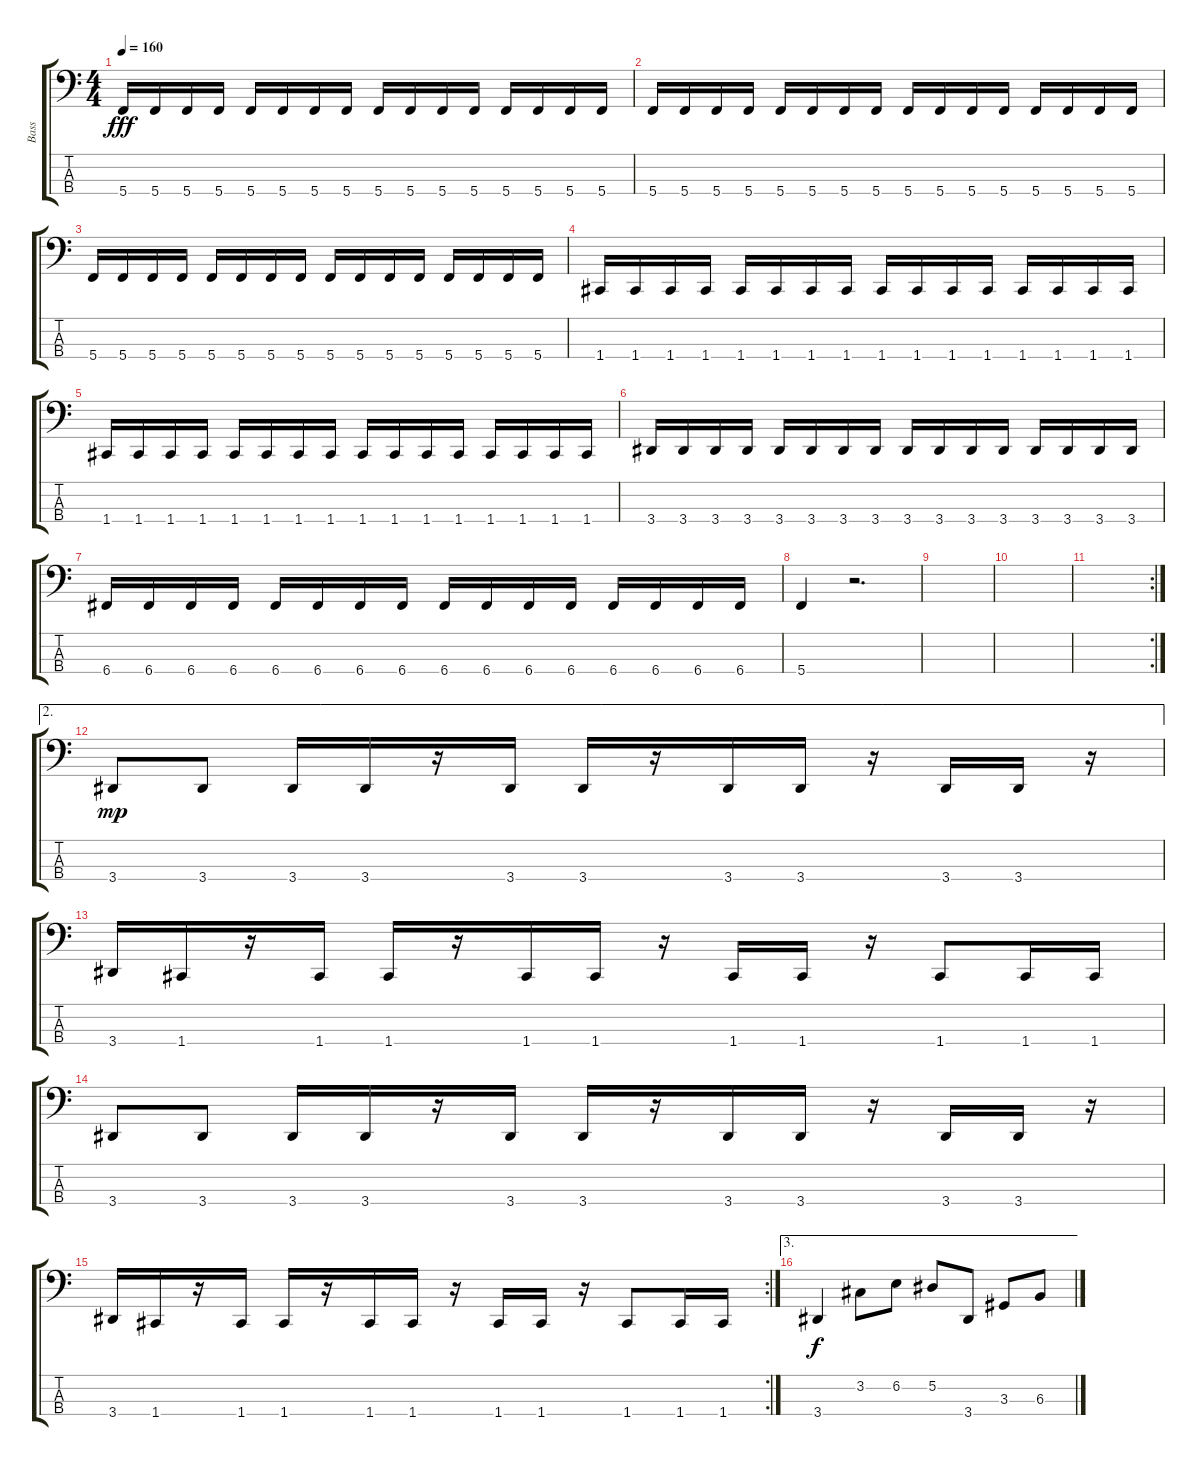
\track ("Bass" "Bass") {instrument electricbassfinger}
\staff {score tabs}
\tuning (Eb2 Bb1 F1 C1) {hide}
\ts (4 4)
\tempo 160
\clef f4
\ks c
5.4.16{dy fff} 5.4.16 5.4.16 5.4.16 5.4.16 5.4.16 5.4.16 5.4.16 5.4.16 5.4.16 5.4.16 5.4.16 5.4.16 5.4.16 5.4.16 5.4.16 |
5.4.16 5.4.16 5.4.16 5.4.16 5.4.16 5.4.16 5.4.16 5.4.16 5.4.16 5.4.16 5.4.16 5.4.16 5.4.16 5.4.16 5.4.16 5.4.16 |
5.4.16 5.4.16 5.4.16 5.4.16 5.4.16 5.4.16 5.4.16 5.4.16 5.4.16 5.4.16 5.4.16 5.4.16 5.4.16 5.4.16 5.4.16 5.4.16 |
1.4.16 1.4.16 1.4.16 1.4.16 1.4.16 1.4.16 1.4.16 1.4.16 1.4.16 1.4.16 1.4.16 1.4.16 1.4.16 1.4.16 1.4.16 1.4.16 |
1.4.16 1.4.16 1.4.16 1.4.16 1.4.16 1.4.16 1.4.16 1.4.16 1.4.16 1.4.16 1.4.16 1.4.16 1.4.16 1.4.16 1.4.16 1.4.16 |
3.4.16 3.4.16 3.4.16 3.4.16 3.4.16 3.4.16 3.4.16 3.4.16 3.4.16 3.4.16 3.4.16 3.4.16 3.4.16 3.4.16 3.4.16 3.4.16 |
6.4.16 6.4.16 6.4.16 6.4.16 6.4.16 6.4.16 6.4.16 6.4.16 6.4.16 6.4.16 6.4.16 6.4.16 6.4.16 6.4.16 6.4.16 6.4.16 |
5.4.4 r.2{d} |
|
|
\rc 2
|
\ae 2
3.4.8{dy mp} 3.4.8 3.4.16 3.4.16 r.16 3.4.16 3.4.16 r.16 3.4.16 3.4.16 r.16 3.4.16 3.4.16 r.16 |
3.4.16 1.4.16 r.16 1.4.16 1.4.16 r.16 1.4.16 1.4.16 r.16 1.4.16 1.4.16 r.16 1.4.8 1.4.16 1.4.16 |
3.4.8 3.4.8 3.4.16 3.4.16 r.16 3.4.16 3.4.16 r.16 3.4.16 3.4.16 r.16 3.4.16 3.4.16 r.16 |
\rc 2
3.4.16 1.4.16 r.16 1.4.16 1.4.16 r.16 1.4.16 1.4.16 r.16 1.4.16 1.4.16 r.16 1.4.8 1.4.16 1.4.16 |
\ae 3
3.4.4{dy f} 3.2.8 6.2.8 5.2.8 3.4.8 3.3.8 6.3.8
